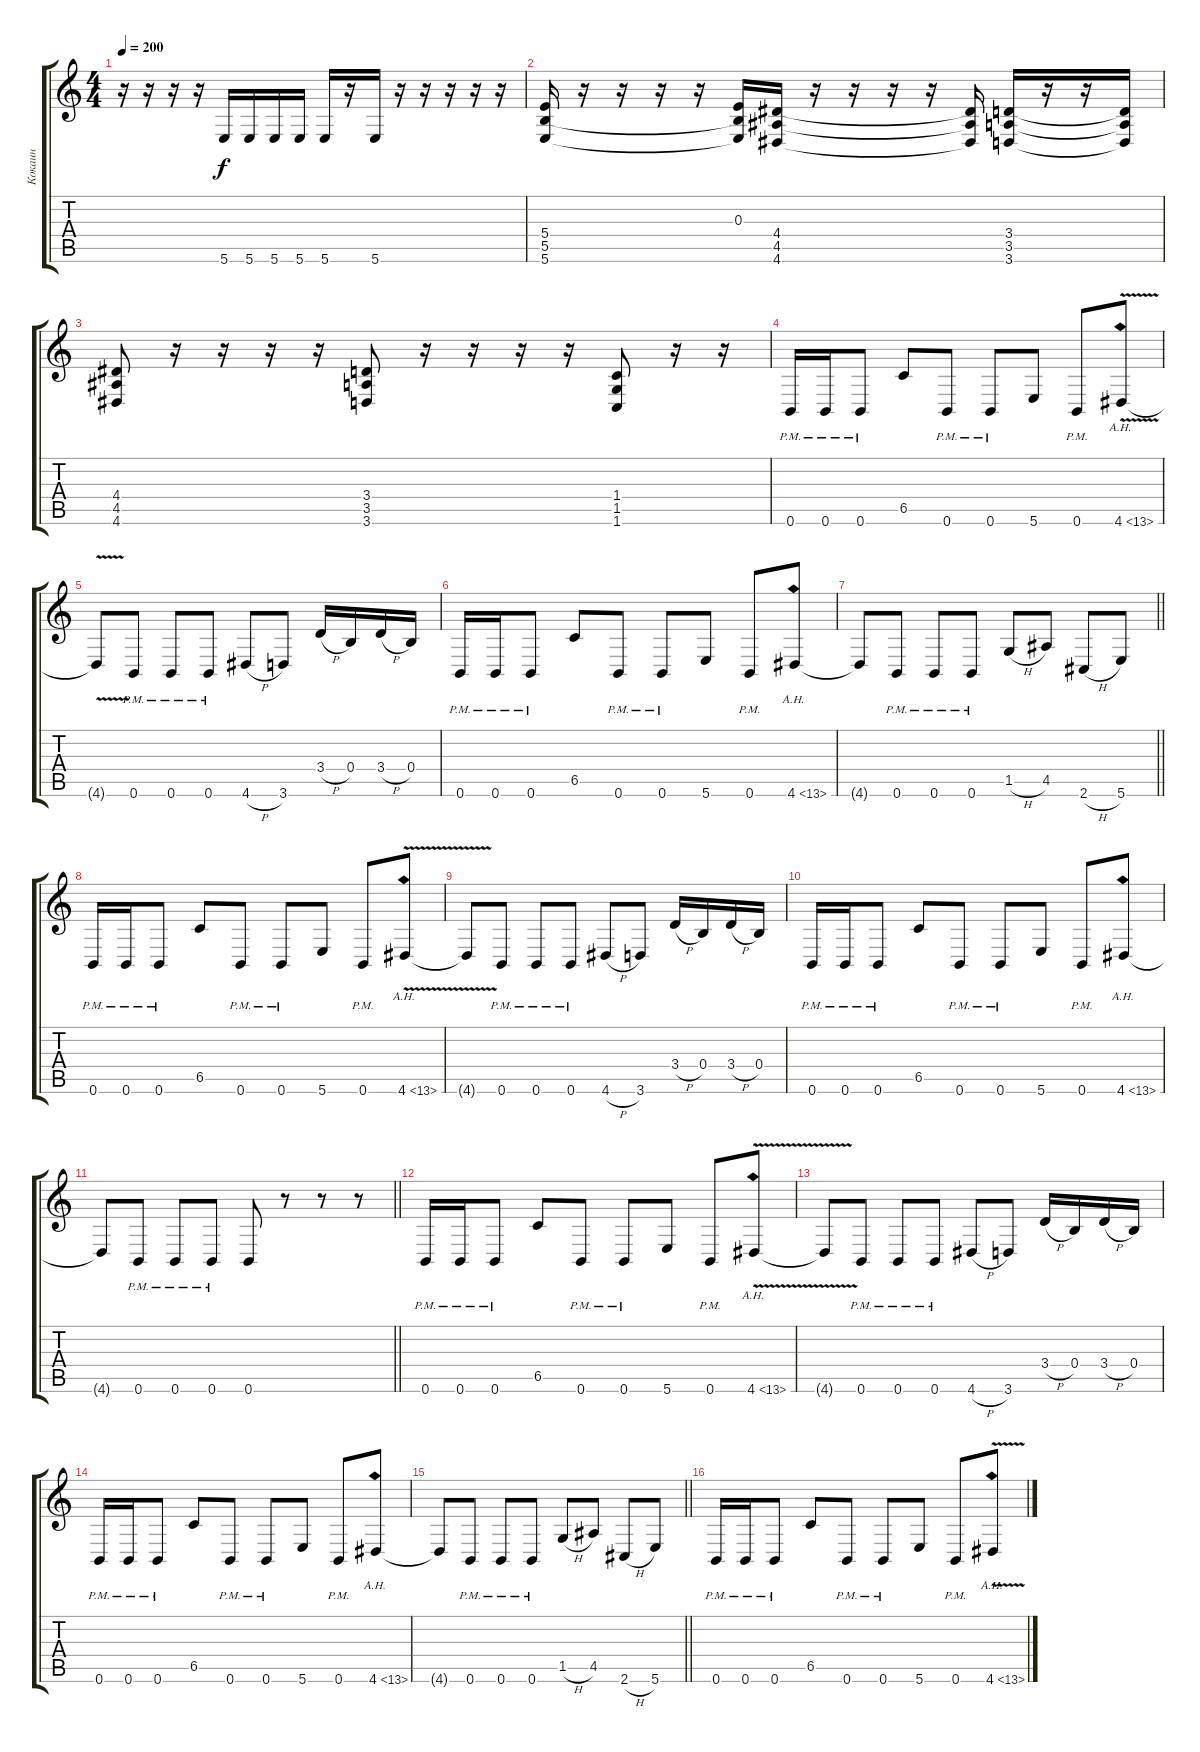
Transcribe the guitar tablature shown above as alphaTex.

\track ("Кокаин" "Кокаин") {instrument distortionguitar}
\staff {score tabs}
\tuning (Db4 Ab3 E3 B2 Gb2 B1) {hide}
\ts (4 4)
\tempo 200
\clef g2
\ks c
r.16{dy f} r.16 r.16 r.16 5.6.16 5.6.16 5.6.16 5.6.16 5.6.16 r.16 5.6.16 r.16 r.16 r.16 r.16 r.16 |
(5.4 5.5 5.6).16 r.16 r.16 r.16 r.16 (0.3 5.5{t} 5.6{t}).16 (4.4 4.5 4.6).16 r.16 r.16 r.16 r.16 (4.4{t} 4.5{t} 4.6{t}).16 (3.4 3.5 3.6).16 r.16 r.16 (3.4{t} 3.5{t} 3.6{t}).16 |
(4.4 4.5 4.6).8 r.16 r.16 r.16 r.16 (3.4 3.5 3.6).8 r.16 r.16 r.16 r.16 (1.4 1.5 1.6).8 r.16 r.16 |
0.6{pm}.16 0.6{pm}.16 0.6{pm}.8 6.5.8 0.6{pm}.8 0.6{pm}.8 5.6.8 0.6{pm}.8 4.6{ah 9 v}.8 |
4.6{t}.8 0.6{pm}.8 0.6{pm}.8 0.6{pm}.8 4.6{h}.8 3.6.8 3.4{h}.16 0.4.16 3.4{h}.16 0.4.16 |
0.6{pm}.16 0.6{pm}.16 0.6{pm}.8 6.5.8 0.6{pm}.8 0.6{pm}.8 5.6.8 0.6{pm}.8 4.6{ah 9}.8 |
\barLineRight lightlight
4.6{t}.8 0.6{pm}.8 0.6{pm}.8 0.6{pm}.8 1.5{h}.8 4.5.8 2.6{h}.8 5.6.8 |
0.6{pm}.16 0.6{pm}.16 0.6{pm}.8 6.5.8 0.6{pm}.8 0.6{pm}.8 5.6.8 0.6{pm}.8 4.6{ah 9 v}.8 |
4.6{t}.8 0.6{pm}.8 0.6{pm}.8 0.6{pm}.8 4.6{h}.8 3.6.8 3.4{h}.16 0.4.16 3.4{h}.16 0.4.16 |
0.6{pm}.16 0.6{pm}.16 0.6{pm}.8 6.5.8 0.6{pm}.8 0.6{pm}.8 5.6.8 0.6{pm}.8 4.6{ah 9}.8 |
\barLineRight lightlight
4.6{t}.8 0.6{pm}.8 0.6{pm}.8 0.6{pm}.8 0.6.8 r.8 r.8 r.8 |
0.6{pm}.16 0.6{pm}.16 0.6{pm}.8 6.5.8 0.6{pm}.8 0.6{pm}.8 5.6.8 0.6{pm}.8 4.6{ah 9 v}.8 |
4.6{t}.8 0.6{pm}.8 0.6{pm}.8 0.6{pm}.8 4.6{h}.8 3.6.8 3.4{h}.16 0.4.16 3.4{h}.16 0.4.16 |
0.6{pm}.16 0.6{pm}.16 0.6{pm}.8 6.5.8 0.6{pm}.8 0.6{pm}.8 5.6.8 0.6{pm}.8 4.6{ah 9}.8 |
\barLineRight lightlight
4.6{t}.8 0.6{pm}.8 0.6{pm}.8 0.6{pm}.8 1.5{h}.8 4.5.8 2.6{h}.8 5.6.8 |
0.6{pm}.16 0.6{pm}.16 0.6{pm}.8 6.5.8 0.6{pm}.8 0.6{pm}.8 5.6.8 0.6{pm}.8 4.6{ah 9 v}.8
